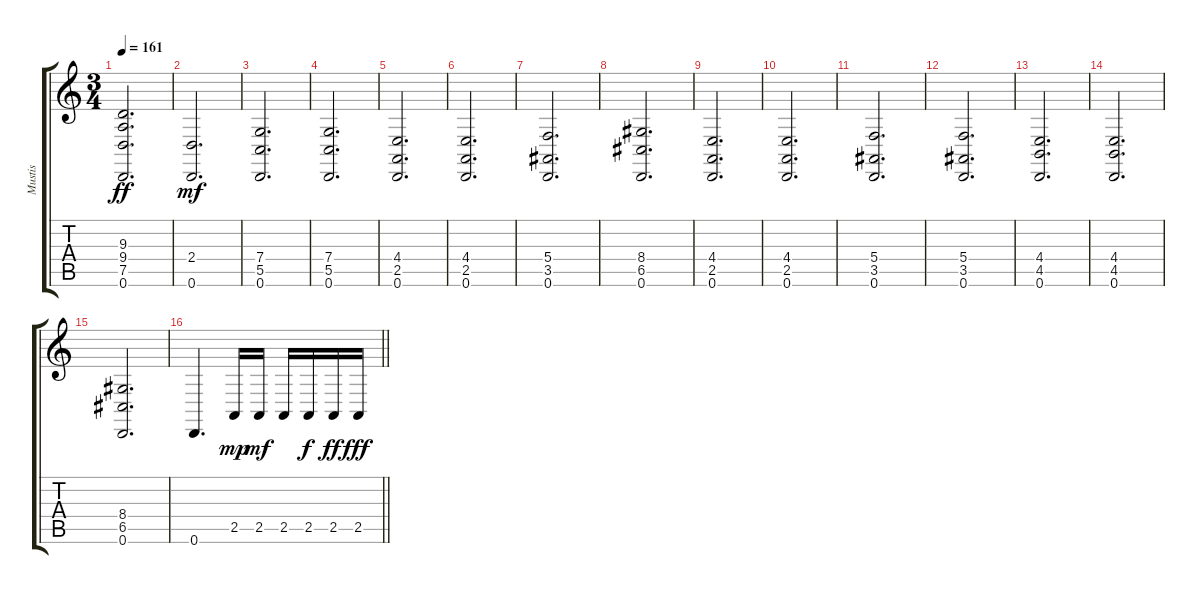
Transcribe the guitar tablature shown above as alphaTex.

\track ("Mustis" "Mustis") {instrument taikodrum}
\staff {score tabs}
\tuning (D4 A3 F3 C3 G2 D2) {hide}
\ts (3 4)
\section ("" "")
\tempo 161
\clef g2
\ks c
(9.3 9.4 7.5 0.6).2{d dy ff} |
(2.4 0.6).2{d dy mf} |
(7.4 5.5 0.6).2{d} |
(7.4 5.5 0.6).2{d} |
(4.4 2.5 0.6).2{d} |
(4.4 2.5 0.6).2{d} |
(5.4 3.5 0.6).2{d} |
(8.4 6.5 0.6).2{d} |
(4.4 2.5 0.6).2{d} |
(4.4 2.5 0.6).2{d} |
(5.4 3.5 0.6).2{d} |
(5.4 3.5 0.6).2{d} |
(4.4 4.5 0.6).2{d} |
(4.4 4.5 0.6).2{d} |
(8.4 6.5 0.6).2{d} |
\barLineRight lightlight
0.6.4{d} 2.5.16{dy mp} 2.5.16{dy mf} 2.5.16 2.5.16{dy f} 2.5.16{dy ff} 2.5.16{dy fff}
